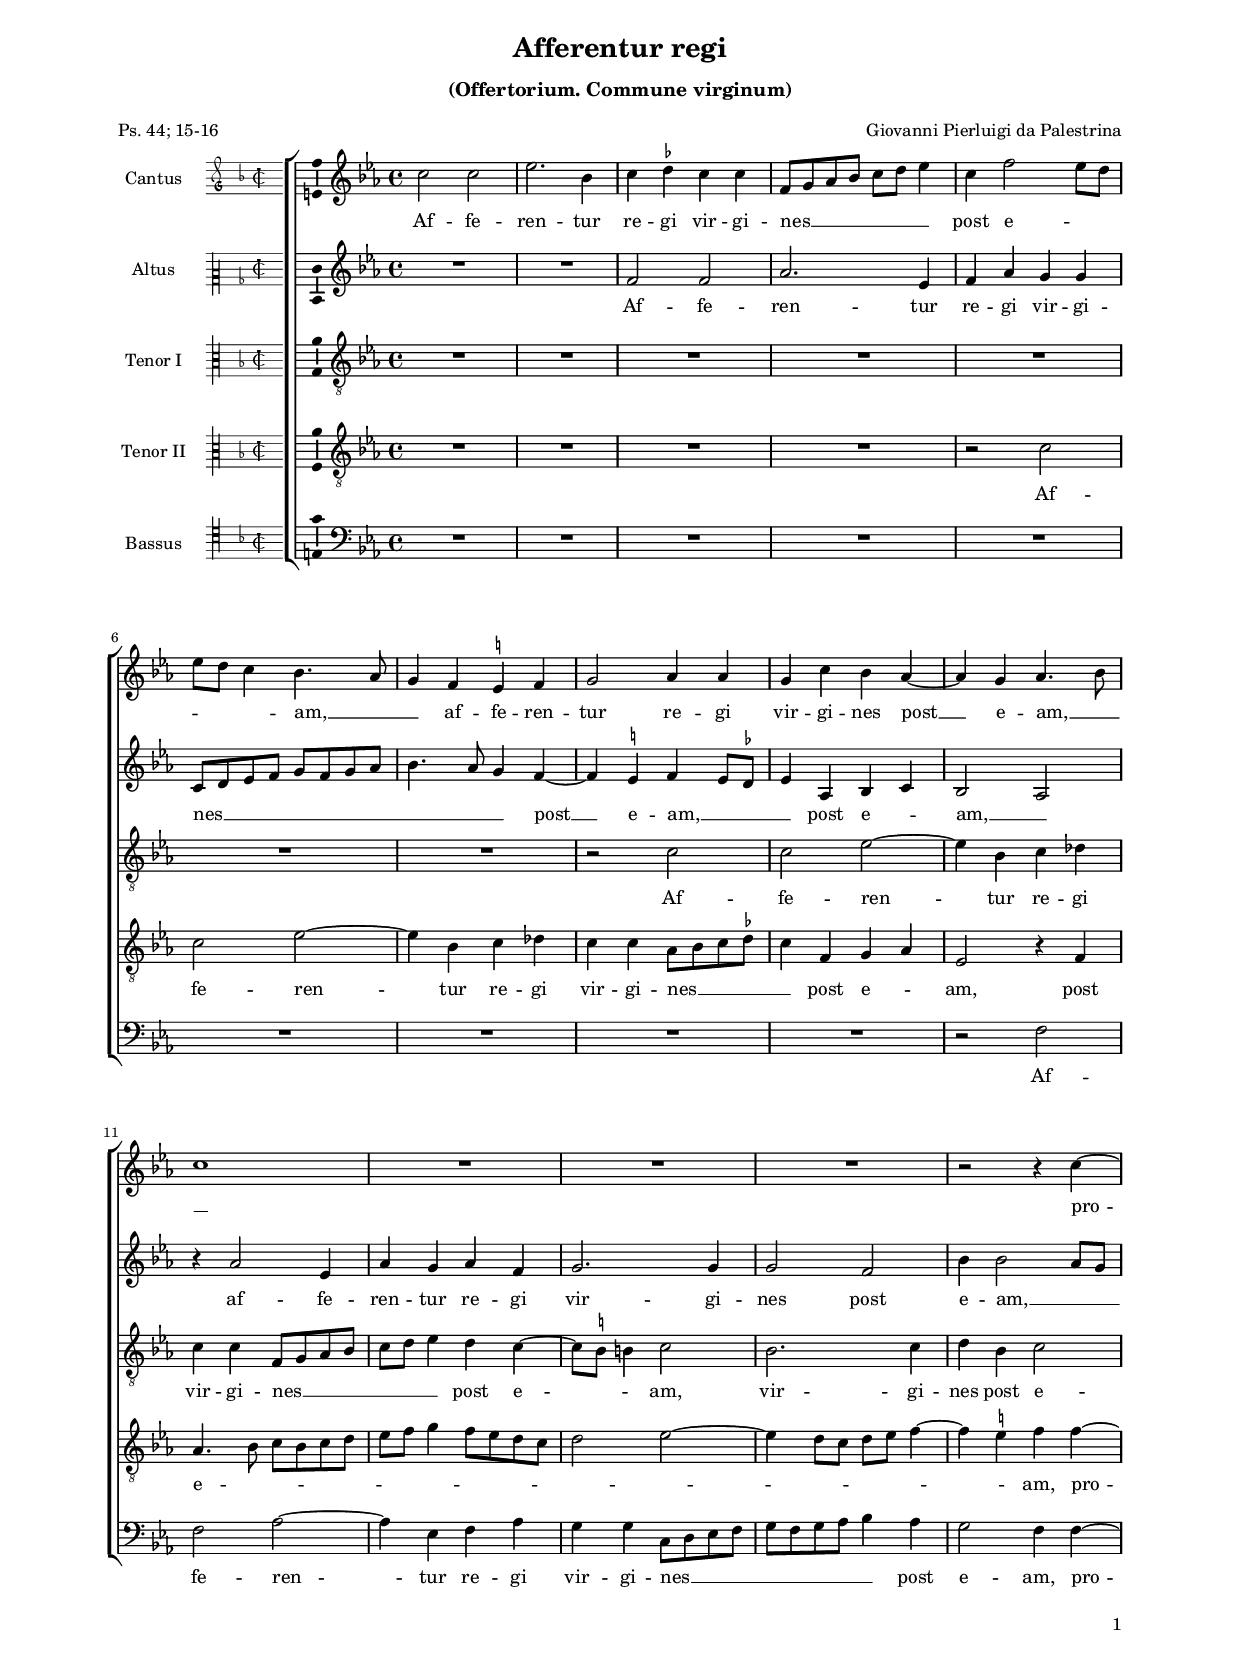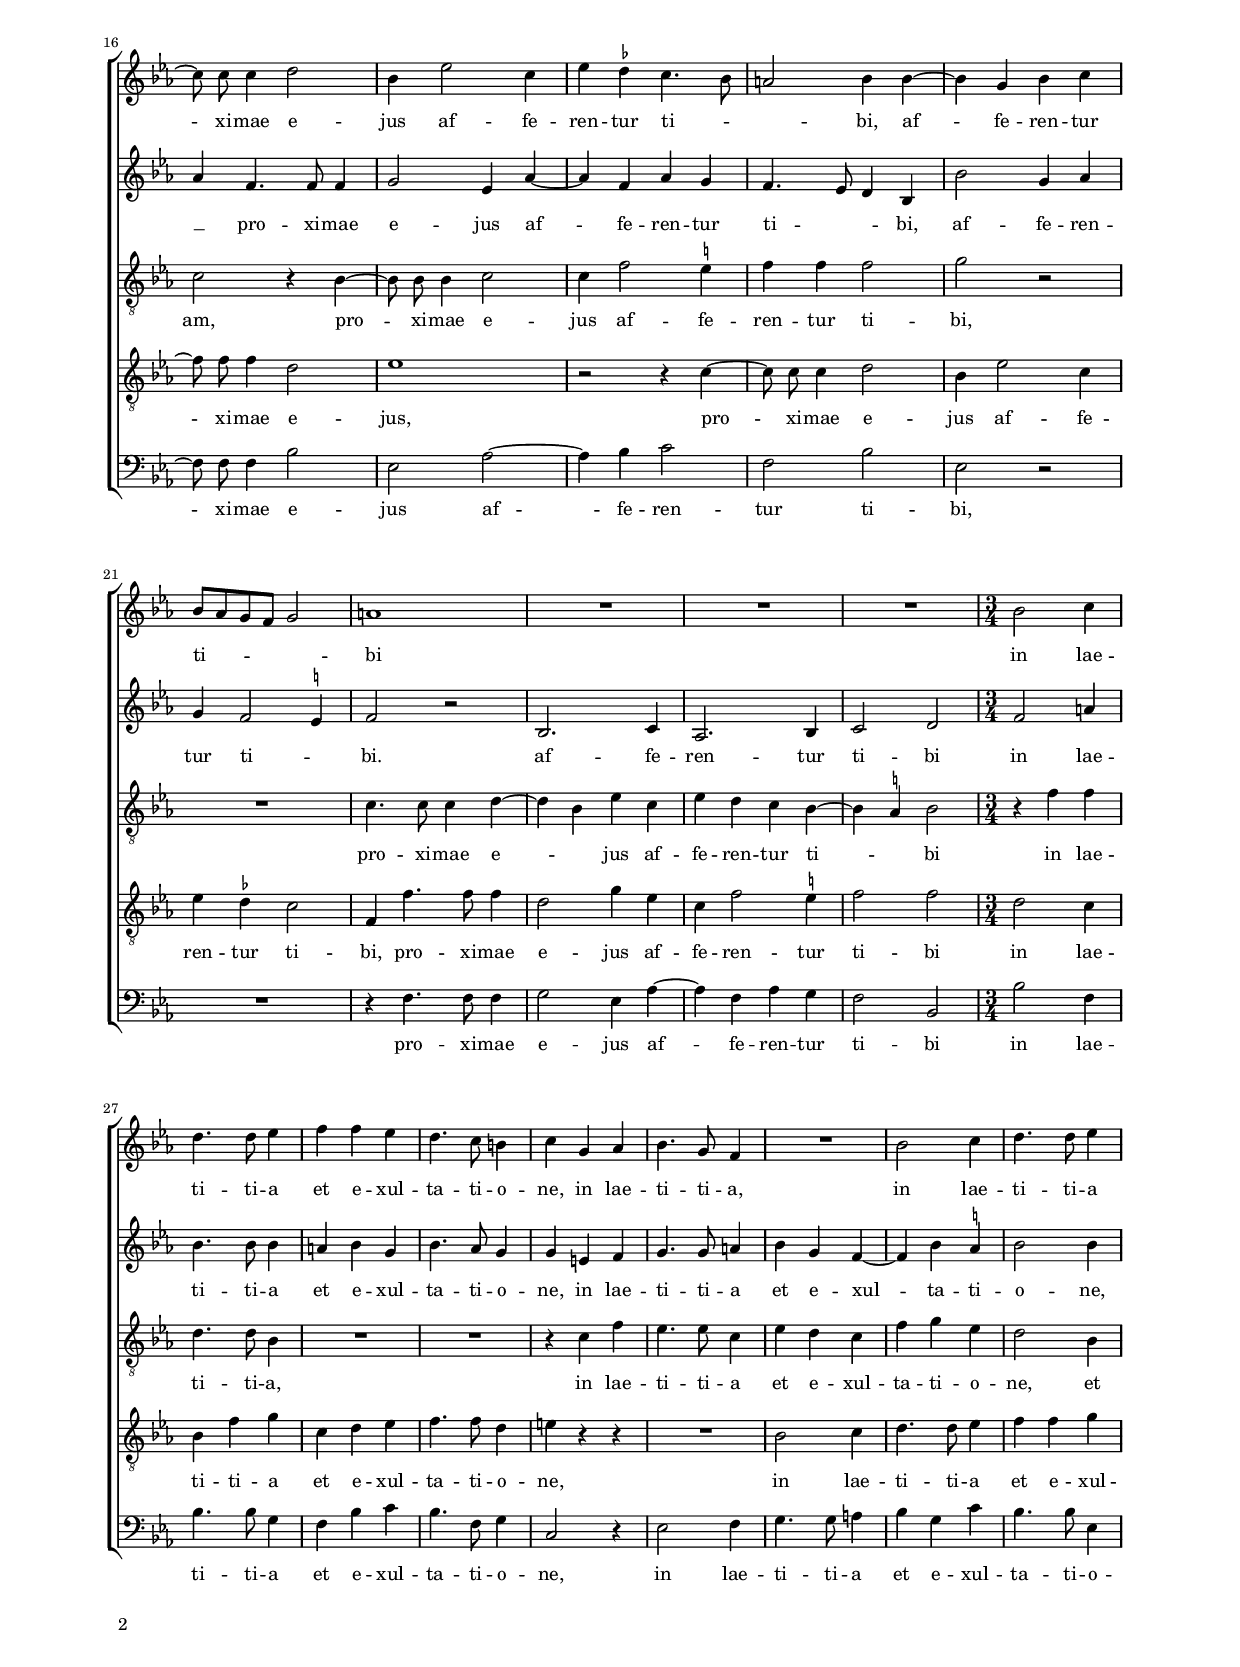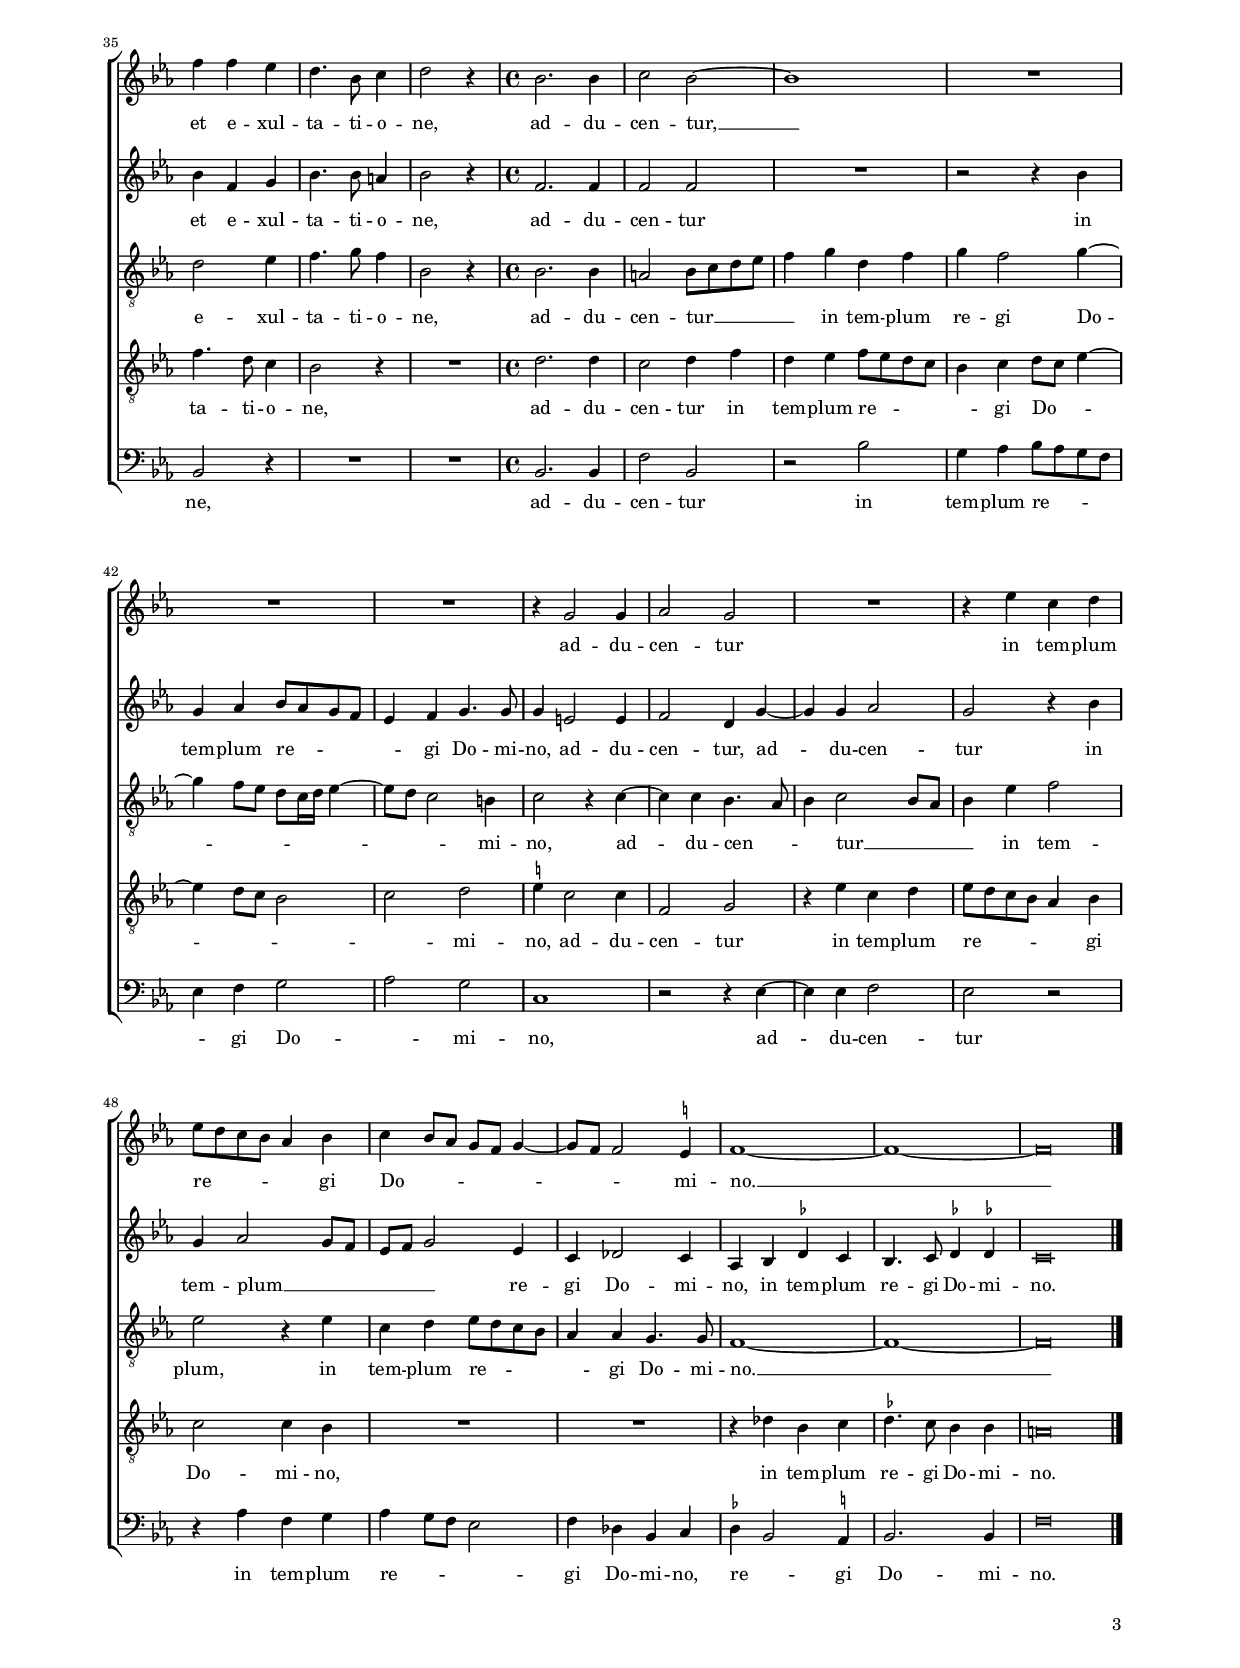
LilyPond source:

\header
{
	title="Afferentur regi"
	subtitle=\markup { \column { \vspace #0.5 "(Offertorium. Commune virginum)" \transparent "x" } }
	composer="Giovanni Pierluigi da Palestrina"
	poet="Ps. 44; 15-16"
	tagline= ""
}

\version "2.24.1"
\language deutsch
#(set-global-staff-size 15)
% #(set-default-paper-size "letter")
#(ly:set-option 'point-and-click #f)




	ficta = { \once \set suggestAccidentals = ##t }

	forget = #(define-music-function (music) (ly:music?) #{
		\accidentalStyle forget
		$music
		\accidentalStyle default
		#})

    
\paper
	{
	top-margin = 1.6 \cm
	bottom-margin = 1 \cm
	left-margin = 2 \cm
	right-margin = 2 \cm
	ragged-bottom = ##f
	ragged-last-bottom = ##f
	print-page-number = ##f
	system-system-spacing = #'((basic-distance . 17) (minimum-distance . 14) (padding . 5) (strechability . 150))
	oddFooterMarkup=\markup   \fill-line { "" \fromproperty #'page:page-number-string }
	evenFooterMarkup=\markup  \fill-line { \fromproperty #'page:page-number-string "" }
	last-bottom-spacing = #'((basic-distance . 12) (minimum-distance . 7) (padding . 4))
	systems-per-page = 3
%   page-count = 3
%	min-systems-per-page = 3
	}

	
global = {
	\key f \major
	\time 4/4
	\set Score.tempoHideNote = ##t
	\tempo 4 = 100
	\skip 1*25
	\time 3/4
	\tempo 4 = 150
	\skip 4*3*12
	\time 4/4
	\tempo 4 = 100
	\skip 1*15
	\set Score.measureLength = #(ly:make-moment 2/1)
	\skip 1*2 \bar "|."
	}
    

incipitcantus = \relative c' {
    \time 2/2
    \clef "petrucci-g2"
    \key f \major
    }
    
incipitcantusVoice = <<
    \new MensuralVoice <<
        { s1 \noBreak }
        \incipitcantus
    >>
    >>
    
    
incipitaltus = \relative c' {
    \time 2/2
    \clef "petrucci-c2"
    \key f \major
    s4 \bar ""
    }
    
incipitaltusVoice = <<
    \new MensuralVoice <<
        { s1 \noBreak }
        \incipitaltus
    >>
    >>
    
incipittenor = \relative c' {
    \time 2/2
    \clef "petrucci-c3"
    \key f \major
    }
    
incipittenorVoice = <<
    \new MensuralVoice <<
        { s1 \noBreak }
        \incipittenor
    >>
    >>
    
incipitquintus = \relative c' {
    \time 2/2
    \clef "petrucci-c3"
    \key f \major
    }
    
incipitquintusVoice = <<
    \new MensuralVoice <<
        { s1 \noBreak }
        \incipitquintus
    >>
    >>
    
    
incipitbassus= \relative c {
    \time 2/2
    \clef "petrucci-c4"
    \key f \major
    }
    
incipitbassusVoice = <<
    \new MensuralVoice <<
        { s1 \noBreak }
        \incipitbassus
    >>
    >>


cantus =  \relative c''
	{
	d2 d
	f2. c4
	d4 \ficta es d d
	g,8 a b c d e f4
%5
	d4 g2 f8 e |
	f8 e d4 c4. b8
	a4 g \ficta fis g
	a2 b4 b
	a4 d c b~
%10
	b4 a b4. c8 |
	d1
	R1
	R1
	R1
%15
	r2 r4 d~ |
	\autoBeamOff d8 d \autoBeamOn d4 e2
	c4 f2 d4
	f4 \ficta es d4. c8
	h2 c4 c~
%20
	c4 a c d |
	c8 b a g a2
	h1
	R1
	R1
%25
	R1 |
% Triple time
	c2 d4
	e4. e8 f4
	g4 g f
	e4. d8 cis4
%30
	d4 a b |
	c4. a8 g4
	R2.
	c2 d4
	e4. e8 f4
%35
	g4 g f |
	e4. c8 d4
	e2 r4
% End of triple time
	c2. c4
	d2 c~
%40
	c1 |
	R1
	R1
	R1
	r4 a2 a4
%45
	b2 a |
	R1
	r4 f' d e
	f8 e d c b4 c
	d4 c8 b a g a4~
%50
	a8 g g2 \ficta fis4 |
	g1~
	g1~
	g\breve |
	}


altus =  \relative c'
	{
	R1
	R1
	g'2 g
	b2. f4
%5
	g4 b a a |
	d,8 e f g a g a b
	c4. b8 a4 g~
	g4 \ficta fis g4 \forget f8 \ficta es
	f4 b, c d
%10
	c2 b |
	r4 b'2 f4
	b4 a b g
	a2. a4
	a2 g
%15
	c4 c2 b8 a |
	b4 g4. g8 g4
	a2 f4 b~
	b4 g b a
	g4. f8 e4 c
%20
	c'2 a4 b |
	a4 g2 \ficta fis4
	g2 r
	c,2. d4
	b2. c4
%25
	d2 e |
% Triple time
	g2 h4
	c4. c8 c4
	h4 c a
	c4. b8 a4
%30
	a4 fis g |
	a4. a8 h4
	c4 a g~
	g4 c \ficta h
	c2 c4
%35
	c4 g a |
	c4. c8 h4
	c2 r4
% End of triple time
	g2. g4
	g2 g
%40
	R1 |
	r2 r4 c
	a4 b c8 b a g
	f4 g a4. a8
	a4 fis2 fis4
%45
	g2 e4 a~ |
	a4 a b2
	a2 r4 c
	a4 b2 a8 g
	f8 g a2 f4
%50
	d4 es2 d4 |
	b4 c \ficta es d
	c4. d8 \ficta es4 \ficta es!
	d\breve |
	}


tenor =  \relative c'
	{
	R1
	R1
	R1
	R1
%5
	R1 |
	R1
	R1
	r2 d
	d2 f~
%10
	f4 c d es |
	d4 d g,8 a b c
	d8 e f4 e d~
	d8 \ficta cis cis!4 d2
	c2. d4
%15
	e4 c d2 |
	d2 r4 c~
	\autoBeamOff c8 c \autoBeamOn c4 d2
	d4 g2 \ficta fis4
	g4 g g2
%20
	a2 r |
	R1
	d,4. d8 d4 e~
	e4 c f d
	f4 e d c~
%25
	c4 \ficta h c2 |
% Triple time
	r4 g' g
	e4. e8 c4
	R2.
	R2.
%30
	r4 d g |
	f4. f8 d4
	f4 e d
	g4 a f
	e2 c4
%35
	e2 f4 |
	g4. a8 g4
	c,2 r4
% End of triple time
	c2. c4
	h2 c8 d e f
%40
	g4 a e g |
	a4 g2 a4~
	a4 g8 f e8 d16 e f4~
	f8 e d2 cis4
	d2 r4 d~
%45
	d4 d c4. b8 |
	c4 d2 c8 b
	c4 f g2
	f2 r4 f
	d4 e f8 e d c
%50
	b4 b a4. a8 |
	g1~
	g1~
	g\breve |
	}


quintus  =  \relative c'
	{
	R1
	R1
	R1
	R1
%5
	r2 d |
	d2 f~
	f4 c d es
	d4 d b8 c d \ficta es
	d4 g, a b
%10
	f2 r4 g |
	b4. c8 d c d e
	f8 g a4 g8 f e d
	e2 f~
	f4 e8 d e f g4~
%15
	g4 \ficta fis g g~ |
	\autoBeamOff g8 g g4 e2
	f1
	r2 r4 d~
	d8 d \autoBeamOn d4 e2
%20
	c4 f2 d4 |
	f4 \ficta es d2
	g,4 g'4. g8 g4
	e2 a4 f
	d4 g2 \ficta fis4
%25
	g2 g |
% Triple time
	e2 d4
	c4 g' a
	d,4 e f
	g4. g8 e4
%30
	fis4 r r |
	R2.
	c2 d4
	e4. e8 f4
	g4 g a
%35
	g4. e8 d4 |
	c2 r4
	R2.
% End of triple time
	e2. e4
	d2 e4 g
%40
	e4 f g8 f e d |
	c4 d e8 d f4~
	f4 e8 d c2
	d2 e
	\ficta fis4 d2 d4
%45
	g,2 a |
	r4 f' d e
	f8 e d c b4 c
	d2 d4 c
	R1
%50
	R1 |
	r4 es c d
	\ficta es4. d8 c4 c
	h\breve |
	}


bassus  =  \relative c
	{
	R1
	R1
	R1
	R1
%5
	R1 |
	R1
	R1
	R1
	R1
%10
	r2 g' |
	g2 b~
	b4 f g b
	a4 a d,8 e f g
	a8 g a b c4 b
%15
	a2 g4 g~ |
	\autoBeamOff g8 g \autoBeamOn g4 c2
	f,2 b~
	b4 c d2
	g,2 c
%20
	f,2 r |
	R1
	r4 g4. g8 g4
	a2 f4 b~
	b4 g b a
%25
	g2 c, |
% Triple time
	c'2 g4
	c4. c8 a4
	g4 c d
	c4. g8 a4
%30
	d,2 r4 |
	f2 g4
	a4. a8 h4
	c4 a d
	c4. c8 f,4
%35
	c2 r4 |
	R2.
	R2.
% End of triple time
	c2. c4
	g'2 c,
%40
	r2 c' |
	a4 b c8 b a g
	f4 g a2
	b2 a
	d,1
%45
	r2 r4 f~ |
	f4 f g2
	f2 r
	r4 b g a
	b4 a8 g f2
%50
	g4 es c d |
	\ficta es4 c2 \ficta h4
	c2. c4
	g'\breve |
	}


lyricscantus = \lyricmode {
	Af -- fe -- ren -- tur re -- gi vir -- gi -- nes __ _ _ _ _ _ _ post e -- _ _ _ _ _ am, __ _ _
	af -- fe -- ren -- tur re -- gi vir -- gi -- nes post __ e -- am, __ _ _
	pro -- xi -- mae e -- jus af -- fe -- ren -- tur ti -- _ _ bi,
	af -- fe -- ren -- tur ti -- _ _ _ _ bi
	in lae -- ti -- ti -- a et e -- xul -- ta -- ti -- o -- ne,
	in lae -- ti -- ti -- a,
	in lae -- ti -- ti -- a et e -- xul -- ta -- ti -- o -- ne,
	ad -- du -- cen -- tur, __
	ad -- du -- cen -- tur in tem -- plum re -- _ _ _ _ gi Do -- _ _ _ _ _ _ _ mi -- no. __
	}


lyricsaltus = \lyricmode {
	Af -- fe -- ren -- tur re -- gi vir -- gi -- nes __ _ _ _ _ _ _ _ _ _ _ post __ e -- am, __ _ _ _
	post e -- _ am, __ _
	af -- fe -- ren -- tur re -- gi vir -- gi -- nes post e -- am, __ _ _ _
	pro -- xi -- mae e -- jus af -- fe -- ren -- tur ti -- _ _ bi,
	af -- fe -- ren -- tur ti -- _ bi.
	af -- fe -- ren -- tur ti -- bi
	in lae -- ti -- ti -- a et e -- xul -- ta -- ti -- o -- ne,
	in lae -- ti -- ti -- a et e -- xul -- ta -- ti -- o -- ne,
	et e -- xul -- ta -- ti -- o -- ne,
	ad -- du -- cen -- tur in tem -- plum re -- _ _ _ _ gi Do -- mi -- no,
	ad -- du -- cen -- tur,
	ad -- du -- cen -- tur in tem -- plum __ _ _ _ _ _ re -- gi Do -- mi -- no,
	in tem -- plum re -- gi Do -- mi -- no.
	}


lyricstenor = \lyricmode {
	Af -- fe -- ren -- tur re -- gi vir -- gi -- nes __ _ _ _ _ _ _ post e -- _ _ am,
	vir -- gi -- nes post e -- am,
	pro -- xi -- mae e -- jus af -- fe -- ren -- tur ti -- bi,
	pro -- xi -- mae e -- _ jus af -- fe -- ren -- tur ti -- _ bi
	in lae -- ti -- ti -- a,
	in lae -- ti -- ti -- a et e -- xul -- ta -- ti -- o -- ne,
	et e -- xul -- ta -- ti -- o -- ne,
	ad -- du -- cen -- tur __ _ _ _ _ in tem -- plum re -- gi Do -- _ _ _ _ _ _ _ _ mi -- no,
	ad -- du -- cen -- _ _ tur __ _ _ _ in tem -- plum,
	in tem -- plum re -- _ _ _ _ gi Do -- mi -- no. __
	}


lyricsquintus = \lyricmode {
	Af -- fe -- ren -- tur re -- gi vir -- gi -- nes __ _ _ _ _ post e -- _ am,
	post e -- _ _ _ _ _ _ _ _ _ _ _ _ _ _ _ _ _ _ _ _ am,
	pro -- xi -- mae e -- jus,
	pro -- xi -- mae e -- jus af -- fe -- ren -- tur ti -- bi,
	pro -- xi -- mae e -- jus af -- fe -- ren -- tur ti -- bi
	in lae -- ti -- ti -- a et e -- xul -- ta -- ti -- o -- ne,
	in lae -- ti -- ti -- a et e -- xul -- ta -- ti -- o -- ne,
	ad -- du -- cen -- tur in tem -- plum re -- _ _ _ _ gi Do -- _ _ _ _ _ _ mi -- no,
	ad -- du -- cen -- tur in tem -- plum re -- _ _ _ _ gi Do -- mi -- no,
	in tem -- plum re -- gi Do -- mi -- no.
	}


lyricsbassus = \lyricmode {
	Af -- fe -- ren -- tur re -- gi vir -- gi -- nes __ _ _ _ _ _ _ _ _ post e -- am,
	pro -- xi -- mae e -- jus af -- fe -- ren -- tur ti -- bi,
	pro -- xi -- mae e -- jus af -- fe -- ren -- tur ti -- bi
	in lae -- ti -- ti -- a et e -- xul -- ta -- ti -- o -- ne,
	in lae -- ti -- ti -- a et e -- xul -- ta -- ti -- o -- ne,
	ad -- du -- cen -- tur in tem -- plum re -- _ _ _ _ gi Do -- _ mi -- no,
	ad -- du -- cen -- tur in tem -- plum re -- _ _ _ gi Do -- mi -- no,
	re -- _ gi Do -- mi -- no.
	}


\score
{  
	\transpose f es {
	\new ChoirStaff \with { \override StaffGrouper.staff-staff-spacing.basic-distance = #12 }
	<<

	\new Staff << \global
	\new Voice="v1" {
		\set Staff.instrumentName="Cantus"
		\incipit \incipitcantusVoice
%		\set Staff.instrumentName= "S"
		\set Staff.midiInstrument = "reed organ"
		\clef violin
		\cantus }
	\new Lyrics \lyricsto "v1" {\lyricscantus }
	>>


	\new Staff << \global
	\new Voice="v2" {
		\set Staff.instrumentName="Altus"
		\incipit \incipitaltusVoice
%		\set Staff.instrumentName= "A"
		\set Staff.midiInstrument = "reed organ"
		\clef violin % "G_8"
		\altus}
	\new Lyrics \lyricsto "v2" {\lyricsaltus }
	>>


	\new Staff << \global
	\new Voice="v3" {
		\set Staff.instrumentName="Tenor I"
		\incipit \incipittenorVoice
%		\set Staff.instrumentName= "T"
		\set Staff.midiInstrument = "reed organ"
		\clef "G_8"
		\tenor }
	\new Lyrics \lyricsto "v3" {\lyricstenor }
	>>


	\new Staff << \global
	\new Voice="v5" {
		\set Staff.instrumentName="Tenor II"
		\incipit \incipitquintusVoice
%		\set Staff.instrumentName= "Q"
		\set Staff.midiInstrument = "reed organ"
		\clef "G_8"
		\quintus}
	\new Lyrics \lyricsto "v5" {\lyricsquintus }
	>>


	\new Staff << \global
	\new Voice="v4" {
		\set Staff.instrumentName="Bassus"
		\incipit \incipitbassusVoice
%		\set Staff.instrumentName= "B"
		\set Staff.midiInstrument = "reed organ"
		\clef bass 
		\bassus }
	\new Lyrics \lyricsto "v4" {\lyricsbassus}
	>>

	>>
	} % transpose

	\layout
	{
	indent = 3\cm
    incipit-width = 1.3 \cm
	\context { \Lyrics \override VerticalAxisGroup.nonstaff-relatedstaff-spacing.padding = #1.4 }
%	\context { \Lyrics \override LyricText.font-size = #1 }
	\context { \Staff \override TimeSignature.break-visibility = #end-of-line-invisible }
	\context { \Staff \consists Ambitus_engraver }
	\context { \Score \override BarNumber.padding = #2 }
	\context { \Voice \override NoteHead.style = #'baroque }
	}

\midi
	{    	
	}

}


% EOF
